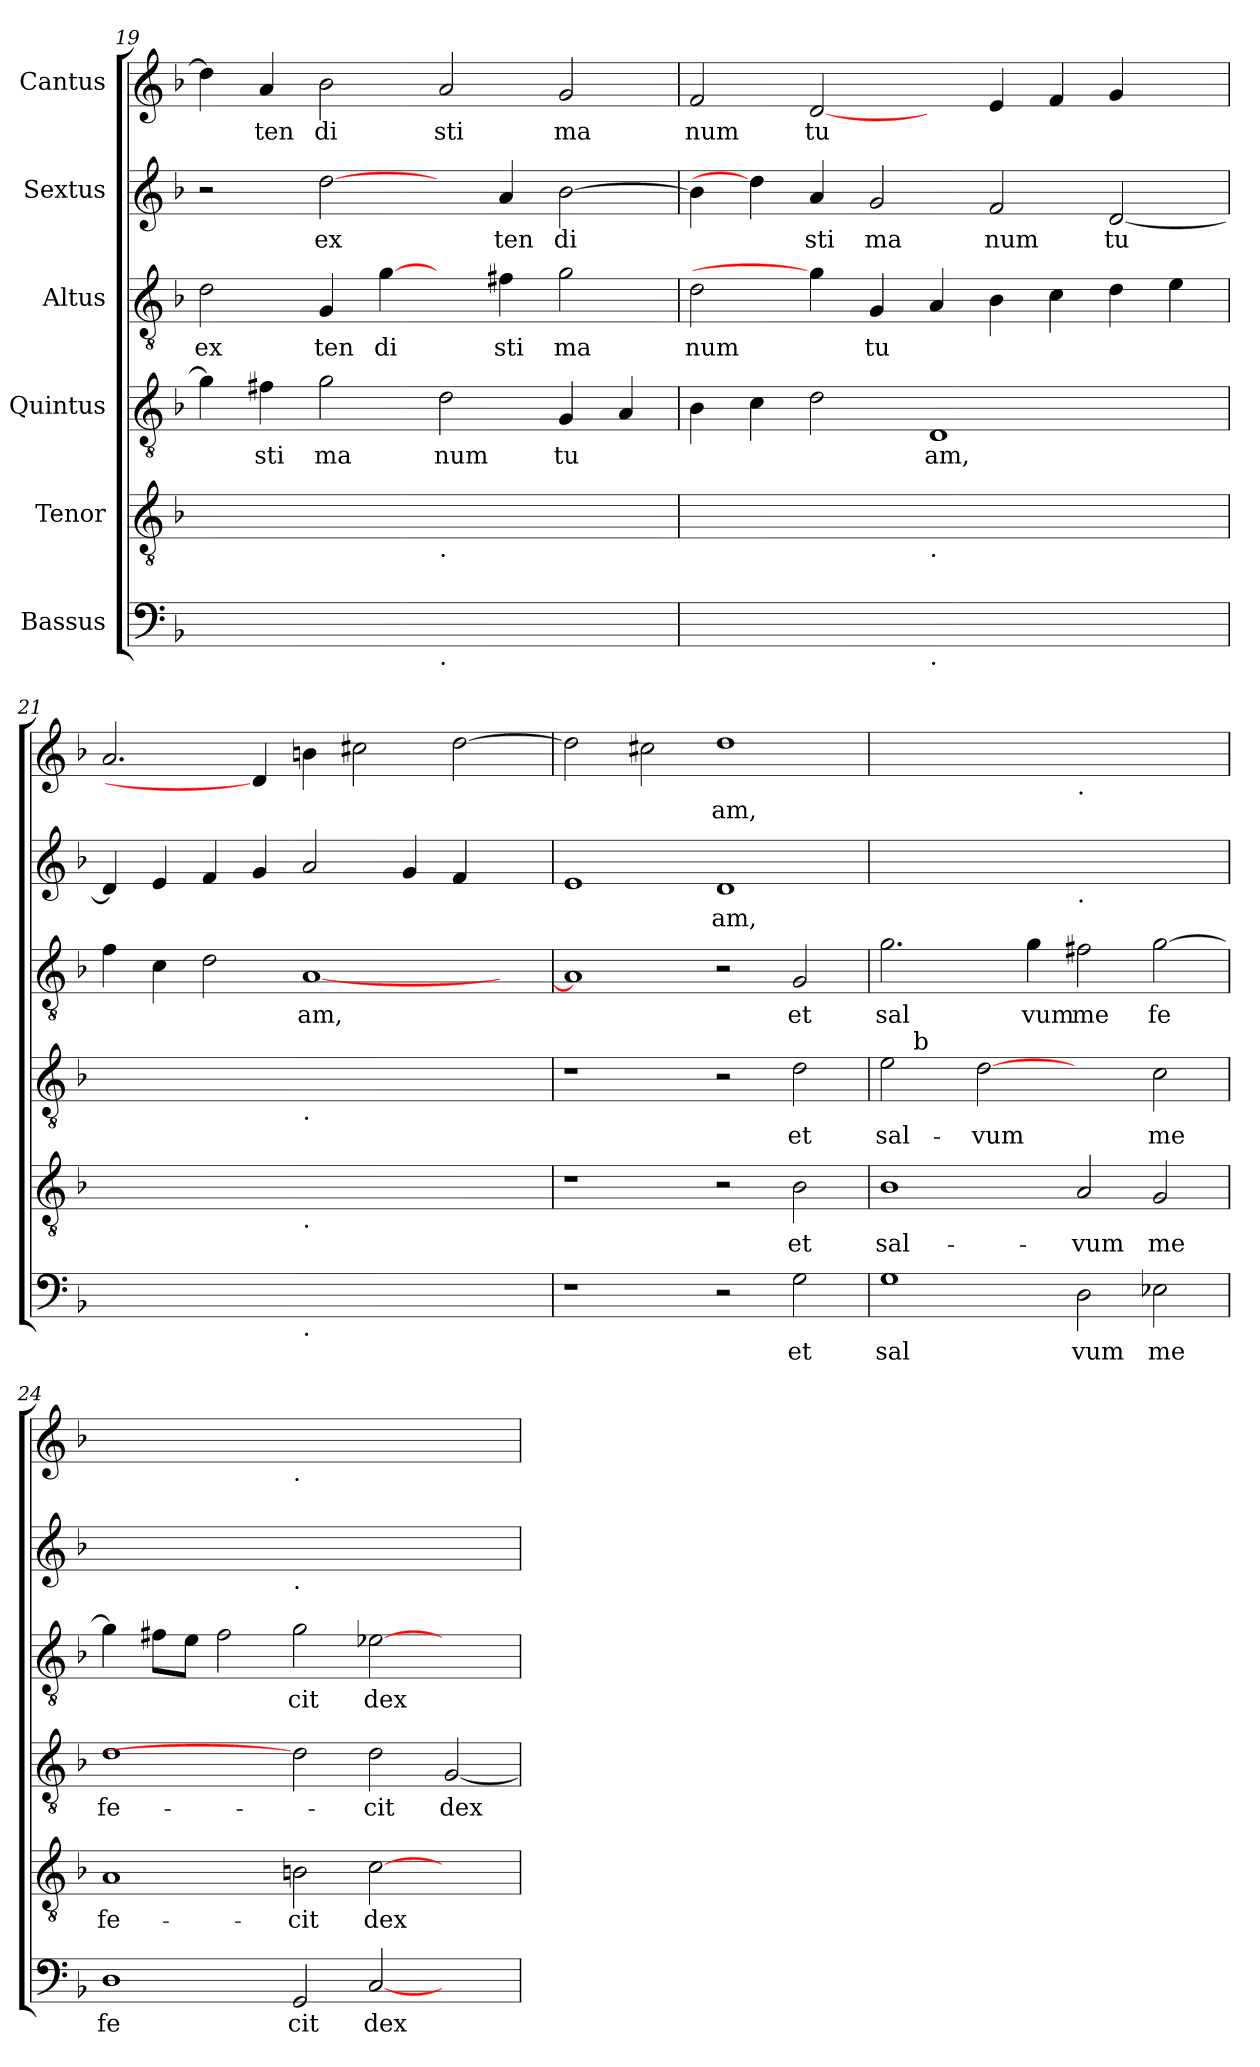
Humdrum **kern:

**kern	**text	**kern	**text	**kern	**text	**kern	**text	**kern	**text	**kern	**text
*part6	*part6	*part5	*part5	*part4	*part4	*part3	*part3	*part2	*part2	*part1	*part1
*staff6	*staff6	*staff5	*staff5	*staff4	*staff4	*staff3	*staff3	*staff2	*staff2	*staff1	*staff1
*I"Bassus	*	*I"Tenor	*	*I"Quintus	*	*I"Altus	*	*I"Sextus	*	*I"Cantus	*
*clefF4	*	*clefGv2	*	*clefGv2	*	*clefGv2	*	*clefG2	*	*clefG2	*
*k[b-]	*	*k[b-]	*	*k[b-]	*	*k[b-]	*	*k[b-]	*	*k[b-]	*
*F:	*	*F:	*	*F:	*	*F:	*	*F:	*	*F:	*
=19	=19	=19	=19	=19	=19	=19	=19	=19	=19	=19	=19
!	!	!	!	!	!	!	!LO:LY:b	!	!	!	!
1ryy	.	1ryy	.	4g\]	.	2d\	ex	2r	.	4dd\]	.
!	!	!	!	!	!LO:LY:b	!	!	!	!	!	!LO:LY:b
.	.	.	.	4f#X\	sti	.	.	.	.	4a/	ten
!	!	!	!	!	!LO:LY:b	!	!LO:LY:b	!	!LO:LY:b	!	!LO:LY:b
.	.	.	.	2g\	ma	4G/	ten	[2dd\	ex	2b-\	di
!	!	!	!	!	!	!	!LO:LY:b	!	!	!	!
.	.	.	.	.	.	[4g\	di	.	.	.	.
!	!	!LO:TX:b:t=.	!	!	!	!	!	!	!	!	!
!LO:TX:b:t=.	!	!	!	!	!	!	!	!	!	!	!
!	!	!	!	!	!LO:LY:b	!	!	!	!	!	!LO:LY:b
1ryy	.	1ryy	.	2d\	num	4ryy	.	4ryy	.	2a/	sti
!	!	!	!	!	!	!	!LO:LY:b	!	!LO:LY:b	!	!
.	.	.	.	.	.	4f#X\	sti	4a/	ten	.	.
!	!	!	!	!	!LO:LY:b	!	!LO:LY:b	!	!LO:LY:b	!	!LO:LY:b
.	.	.	.	4G/	tu	2g\	ma	[>2b-\	di	2g/	ma
.	.	.	.	4A/	.	.	.	.	.	.	.
=20	=20	=20	=20	=20	=20	=20	=20	=20	=20	=20	=20
!	!	!	!	!	!	!	!LO:LY:b	!	!	!	!LO:LY:b
1ryy	.	1ryy	.	4B-\	.	2d\	num	4b-\]	.	2f/	num
.	.	.	.	4c\	.	.	.	4dd\]	.	.	.
!	!	!	!	!	!	!	!	!	!LO:LY:b	!	!LO:LY:b
.	.	.	.	2d\	.	4g\]	.	4a/	sti	[2d/	tu
!	!	!	!	!	!	!	!LO:LY:b	!	!LO:LY:b	!	!
.	.	.	.	.	.	4G/	tu	2g/	ma	.	.
!	!	!LO:TX:b:t=.	!	!	!	!	!	!	!	!	!
!LO:TX:b:t=.	!	!	!	!	!	!	!	!	!	!	!
!	!	!	!	!	!LO:LY:b	!	!	!	!	!	!
1ryy	.	1ryy	.	1D	am,	4A/	.	.	.	4ryy	.
!	!	!	!	!	!	!	!	!	!LO:LY:b	!	!
.	.	.	.	.	.	4B-\	.	2f/	num	4e/	.
.	.	.	.	.	.	4c\	.	.	.	4f/	.
!	!	!	!	!	!	!	!	!	!LO:LY:b	!	!
.	.	.	.	.	.	4d\	.	[<2d/	tu	4g/	.
4ryy	.	4ryy	.	4ryy	.	4e\	.	.	.	4ryy	.
=21	=21	=21	=21	=21	=21	=21	=21	=21	=21	=21	=21
1ryy	.	1ryy	.	1ryy	.	4f\	.	4d/]	.	2.a/	.
.	.	.	.	.	.	4c\	.	4e/	.	.	.
.	.	.	.	.	.	2d\	.	4f/	.	.	.
.	.	.	.	.	.	.	.	4g/	.	4d/]	.
!	!	!	!	!LO:TX:b:t=.	!	!	!	!	!	!	!
!	!	!LO:TX:b:t=.	!	!	!	!	!	!	!	!	!
!LO:TX:b:t=.	!	!	!	!	!	!	!	!	!	!	!
!	!	!	!	!	!	!	!LO:LY:b	!	!	!	!
1ryy	.	1ryy	.	1ryy	.	[<1A	am,	2a/	.	4bn\	.
.	.	.	.	.	.	.	.	.	.	2cc#X\	.
.	.	.	.	.	.	.	.	4g/	.	.	.
.	.	.	.	.	.	.	.	4f/	.	[>2dd\	.
4ryy	.	4ryy	.	4ryy	.	4ryy	.	4ryy	.	.	.
=22	=22	=22	=22	=22	=22	=22	=22	=22	=22	=22	=22
1r	.	1r	.	1r	.	1A]	.	1e	.	2dd\]	.
.	.	.	.	.	.	.	.	.	.	2cc#X\	.
!	!	!	!	!	!	!	!	!	!LO:LY:b	!	!LO:LY:b
2r	.	2r	.	2r	.	2r	.	1d	am,	1dd	am,
!	!LO:LY:b	!	!LO:LY:b	!	!LO:LY:b	!	!LO:LY:b	!	!	!	!
2G\	et	2B-\	et	2d\	et	2G/	et	.	.	.	.
!!LO:LB:g=z
=23	=23	=23	=23	=23	=23	=23	=23	=23	=23	=23	=23
!	!LO:LY:b	!	!LO:LY:b	!	!LO:LY:b	!	!LO:LY:b	!	!	!	!
*	*	*	*	*^	*	*	*	*	*	*	*
1G	sal	1B-	sal-	2e\	8ryy	sal-	2.g\	sal	1ryy	.	1ryy	.
!	!	!	!	!	!LO:TX:a:t=b	!	!	!	!	!	!	!
.	.	.	.	.	1...ryy	.	.	.	.	.	.	.
!	!	!	!	!	!	!LO:LY:b	!	!	!	!	!	!
.	.	.	.	[2d	.	-vum	.	.	.	.	.	.
!	!	!	!	!	!	!	!	!LO:LY:b	!	!	!	!
.	.	.	.	.	.	.	4g\	vum	.	.	.	.
!	!	!	!	!	!	!	!	!	!	!	!LO:TX:b:t=.	!
!	!	!	!	!	!	!	!	!	!LO:TX:b:t=.	!	!	!
!	!LO:LY:b	!	!LO:LY:b	!	!	!	!	!LO:LY:b	!	!	!	!
2D\	vum	2A/	-vum	2ryy	.	.	2f#X\	me	1ryy	.	1ryy	.
!	!LO:LY:b	!	!LO:LY:b	!	!	!LO:LY:b	!	!LO:LY:b	!	!	!	!
2E-X\	me	2G/	me	2c\	.	me	[>2g\	fe	.	.	.	.
=24	=24	=24	=24	=24	=24	=24	=24	=24	=24	=24	=24	=24
!	!LO:LY:b	!	!LO:LY:b	!	!	!LO:LY:b	!	!	!	!	!	!
*	*	*	*	*v	*v	*	*	*	*	*	*	*
1D	fe	1A	fe-	1d	fe-	4g\]	.	1ryy	.	1ryy	.
.	.	.	.	.	.	8f#X\L	.	.	.	.	.
.	.	.	.	.	.	8e\J	.	.	.	.	.
.	.	.	.	.	.	2f#\	.	.	.	.	.
!	!	!	!	!	!	!	!	!	!	!LO:TX:b:t=.	!
!	!	!	!	!	!	!	!	!LO:TX:b:t=.	!	!	!
!	!LO:LY:b	!	!LO:LY:b	!	!	!	!LO:LY:b	!	!	!	!
2GG/	cit	2Bn\	-cit	2d]	.	2g\	cit	1.ryy	.	1.ryy	.
!	!LO:LY:b	!	!LO:LY:b	!	!LO:LY:b	!	!LO:LY:b	!	!	!	!
[<2C/	dex	[>2c\	dex-	2d\	-cit	[>2e-X\	dex	.	.	.	.
!	!	!	!	!	!LO:LY:b	!	!	!	!	!	!
2ryy	.	2ryy	.	[<2G/	dex-	2ryy	.	.	.	.	.
=	=	=	=	=	=	=	=	=	=	=	=
*-	*-	*-	*-	*-	*-	*-	*-	*-	*-	*-	*-
